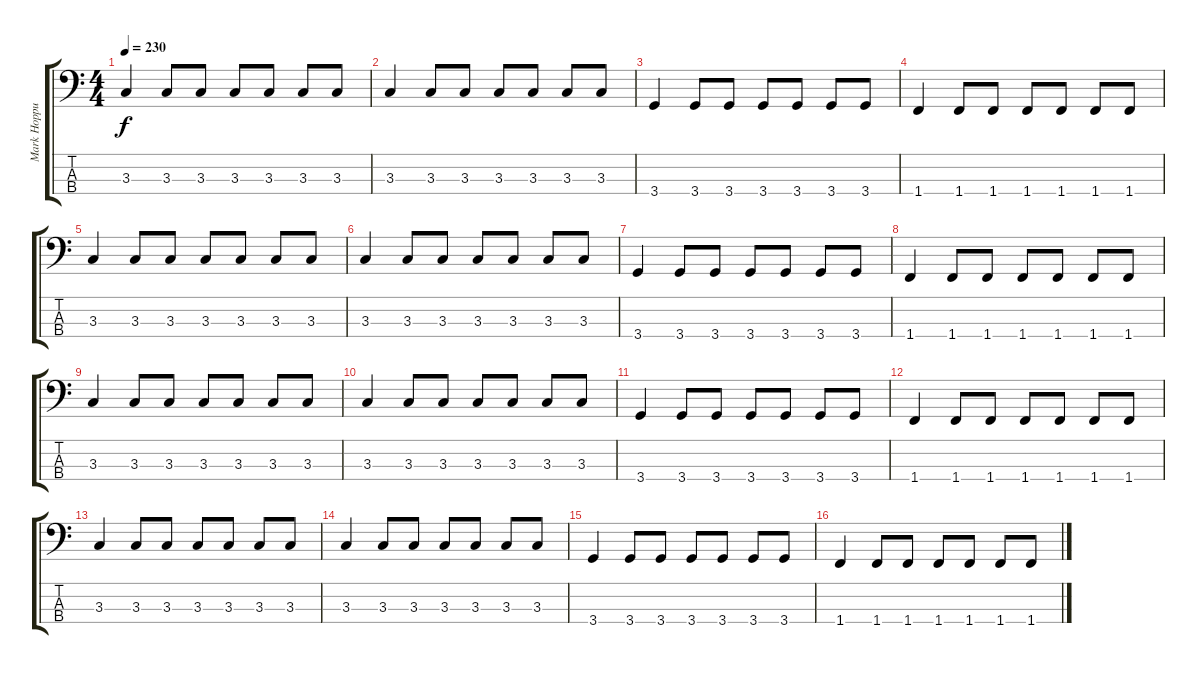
\track ("Mark Hoppus" "Mark Hoppu") {instrument electricbasspick}
\staff {score tabs}
\tuning (G2 D2 A1 E1) {hide}
\ts (4 4)
\tempo 230
\clef f4
\ks c
3.3.4{dy f instrument electricbasspick} 3.3.8 3.3.8 3.3.8 3.3.8 3.3.8 3.3.8 |
3.3.4 3.3.8 3.3.8 3.3.8 3.3.8 3.3.8 3.3.8 |
3.4.4 3.4.8 3.4.8 3.4.8 3.4.8 3.4.8 3.4.8 |
1.4.4 1.4.8 1.4.8 1.4.8 1.4.8 1.4.8 1.4.8 |
3.3.4 3.3.8 3.3.8 3.3.8 3.3.8 3.3.8 3.3.8 |
3.3.4 3.3.8 3.3.8 3.3.8 3.3.8 3.3.8 3.3.8 |
3.4.4 3.4.8 3.4.8 3.4.8 3.4.8 3.4.8 3.4.8 |
1.4.4 1.4.8 1.4.8 1.4.8 1.4.8 1.4.8 1.4.8 |
3.3.4 3.3.8 3.3.8 3.3.8 3.3.8 3.3.8 3.3.8 |
3.3.4 3.3.8 3.3.8 3.3.8 3.3.8 3.3.8 3.3.8 |
3.4.4 3.4.8 3.4.8 3.4.8 3.4.8 3.4.8 3.4.8 |
1.4.4 1.4.8 1.4.8 1.4.8 1.4.8 1.4.8 1.4.8 |
3.3.4 3.3.8 3.3.8 3.3.8 3.3.8 3.3.8 3.3.8 |
3.3.4 3.3.8 3.3.8 3.3.8 3.3.8 3.3.8 3.3.8 |
3.4.4 3.4.8 3.4.8 3.4.8 3.4.8 3.4.8 3.4.8 |
1.4.4 1.4.8 1.4.8 1.4.8 1.4.8 1.4.8 1.4.8
